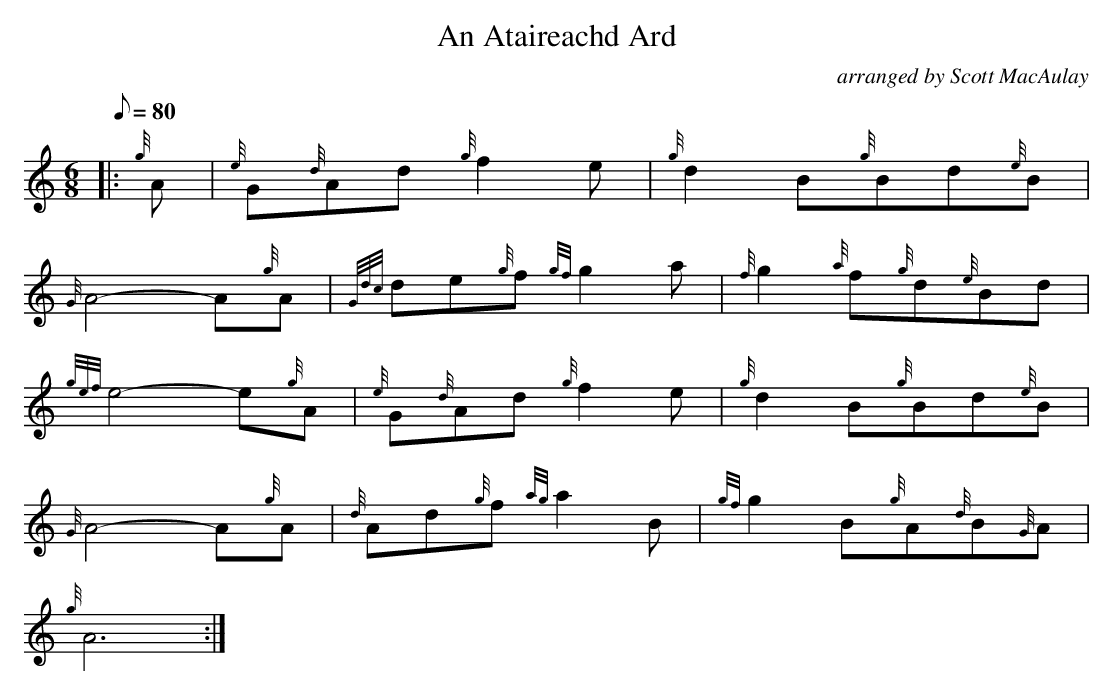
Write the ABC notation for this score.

X:1
T:An Ataireachd Ard
M:6/8
L:1/8
Q:80
C:arranged by Scott MacAulay
K:HP
|: {g}A | \
{e}G{d}Ad{g}f2e | \
{g}d2B{g}Bd{e}B |
{G}A4-A{g}A | \
{Gdc}de{g}f{gf}g2a | \
{f}g2{a}f{g}d{e}Bd |
{gef}e4-e{g}A | \
{e}G{d}Ad{g}f2e | \
{g}d2B{g}Bd{e}B |
{G}A4-A{g}A | \
{d}Ad{g}f{ag}a2B | \
{gf}g2B{g}A{d}B{G}A |
{g}A6 :|
